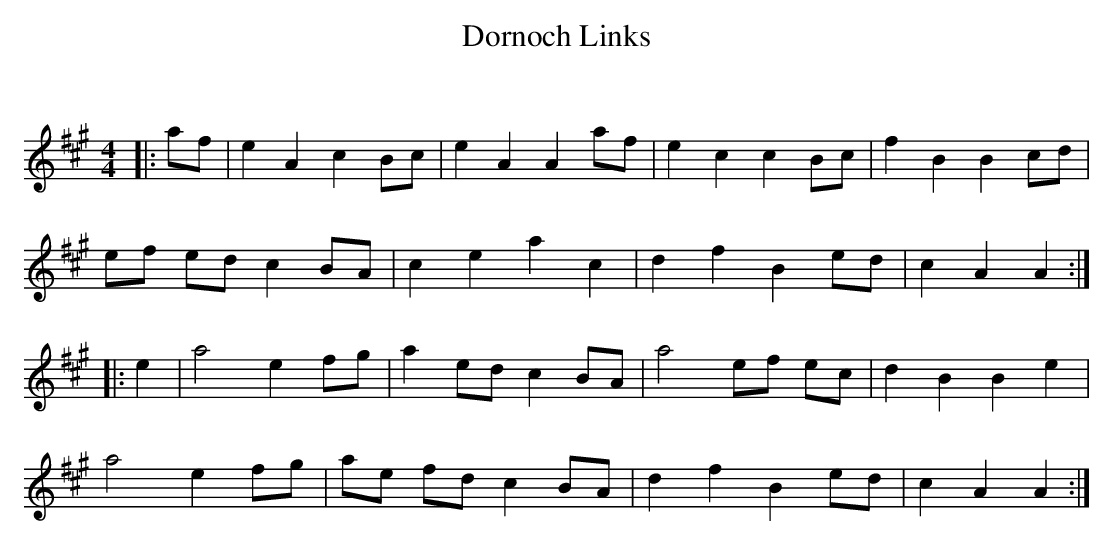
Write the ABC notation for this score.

X:1
T: Dornoch Links
C:
Q: 232
K:A
M:4/4
L:1/8
|:af|e2 A2 c2 Bc|e2 A2 A2 af|e2 c2 c2 Bc|f2 B2 B2 cd|
ef ed c2 BA|c2 e2 a2 c2|d2 f2 B2 ed|c2 A2 A2:|
|:e2|a4 e2 fg|a2 ed c2 BA|a4 ef ec|d2 B2 B2 e2|
a4 e2 fg|ae fd c2 BA|d2 f2 B2 ed|c2 A2 A2:|
